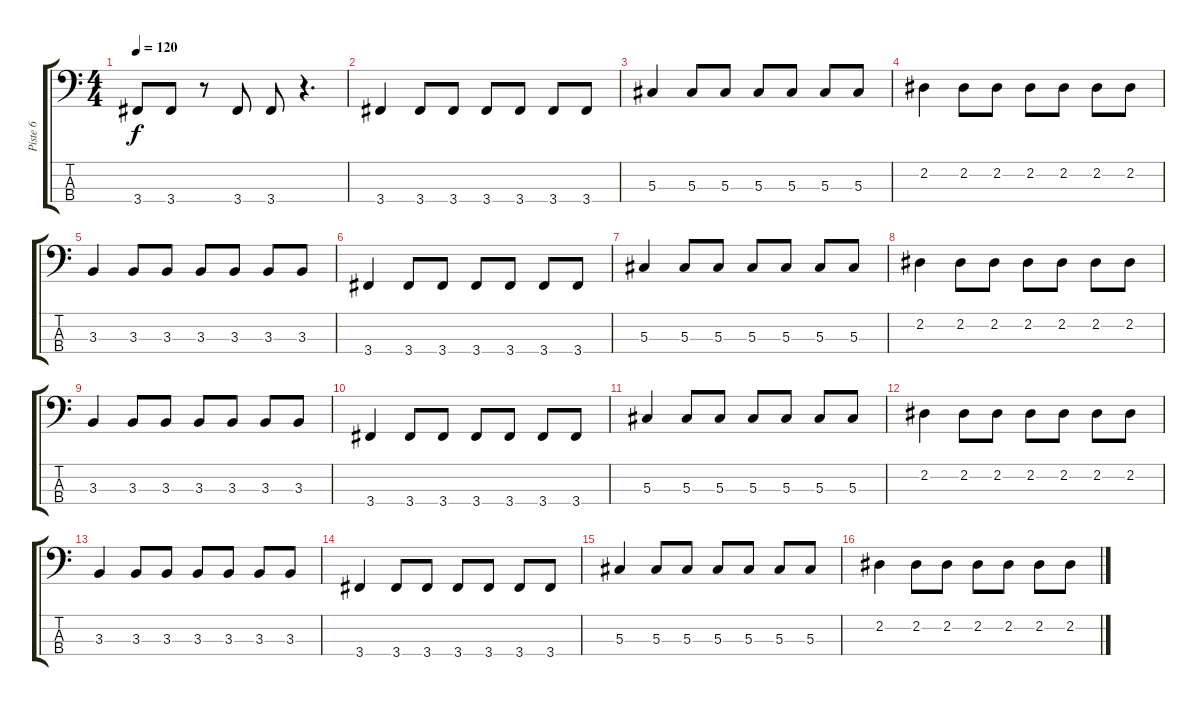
\track ("Piste 6" "Piste 6") {instrument electricbasspick}
\staff {score tabs}
\tuning (Gb2 Db2 Ab1 Eb1) {hide}
\ts (4 4)
\tempo 120
\clef f4
\ks c
3.4.8{dy f} 3.4.8 r.8 3.4.8 3.4.8 r.4{d} |
3.4.4 3.4.8 3.4.8 3.4.8 3.4.8 3.4.8 3.4.8 |
5.3.4 5.3.8 5.3.8 5.3.8 5.3.8 5.3.8 5.3.8 |
2.2.4 2.2.8 2.2.8 2.2.8 2.2.8 2.2.8 2.2.8 |
3.3.4 3.3.8 3.3.8 3.3.8 3.3.8 3.3.8 3.3.8 |
3.4.4 3.4.8 3.4.8 3.4.8 3.4.8 3.4.8 3.4.8 |
5.3.4 5.3.8 5.3.8 5.3.8 5.3.8 5.3.8 5.3.8 |
2.2.4 2.2.8 2.2.8 2.2.8 2.2.8 2.2.8 2.2.8 |
3.3.4 3.3.8 3.3.8 3.3.8 3.3.8 3.3.8 3.3.8 |
3.4.4 3.4.8 3.4.8 3.4.8 3.4.8 3.4.8 3.4.8 |
5.3.4 5.3.8 5.3.8 5.3.8 5.3.8 5.3.8 5.3.8 |
2.2.4 2.2.8 2.2.8 2.2.8 2.2.8 2.2.8 2.2.8 |
3.3.4 3.3.8 3.3.8 3.3.8 3.3.8 3.3.8 3.3.8 |
3.4.4 3.4.8 3.4.8 3.4.8 3.4.8 3.4.8 3.4.8 |
5.3.4 5.3.8 5.3.8 5.3.8 5.3.8 5.3.8 5.3.8 |
2.2.4 2.2.8 2.2.8 2.2.8 2.2.8 2.2.8 2.2.8
